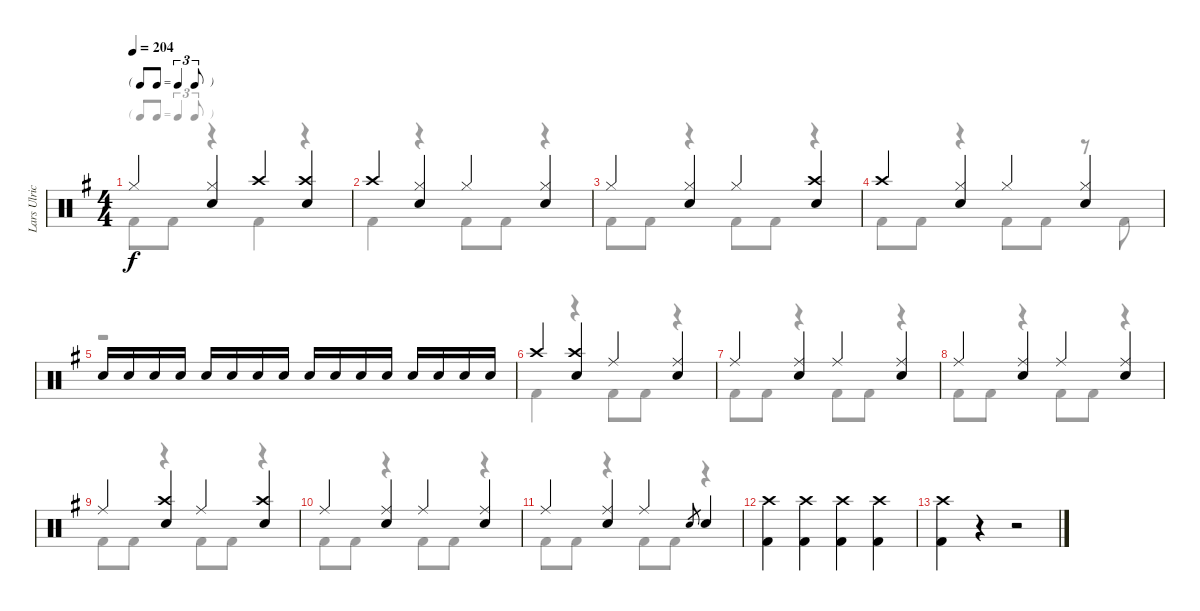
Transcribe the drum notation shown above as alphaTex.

\track ("Lars Ulrich" "Lars Ulric") {instrument percussion}
\staff {score}
\articulation defaults
\voice
\ts (4 4)
\tf triplet8th
\tempo 204
\clef neutral
\ks eminor "Hi-Hat (closed)".4{dy f}
("Hi-Hat (closed)" "Snare (hit) 2").4 "Crash high (hit)".4 ("Crash high (hit)" "Snare (hit) 2").4 |
"Crash high (hit)".4 ("Hi-Hat (closed)" "Snare (hit) 2").4 "Hi-Hat (closed)".4 ("Hi-Hat (closed)" "Snare (hit) 2").4 |
"Hi-Hat (closed)".4 ("Hi-Hat (closed)" "Snare (hit) 2").4 "Hi-Hat (closed)".4 ("Crash high (hit)" "Snare (hit) 2").4 |
"Crash high (hit)".4 ("Hi-Hat (closed)" "Snare (hit) 2").4 "Hi-Hat (closed)".4 ("Hi-Hat (closed)" "Snare (hit) 2").4 |
"Snare (hit) 2".16 "Snare (hit) 2".16 "Snare (hit) 2".16 "Snare (hit) 2".16 "Snare (hit) 2".16 "Snare (hit) 2".16 "Snare (hit) 2".16 "Snare (hit) 2".16 "Snare (hit) 2".16 "Snare (hit) 2".16 "Snare (hit) 2".16 "Snare (hit) 2".16 "Snare (hit) 2".16 "Snare (hit) 2".16 "Snare (hit) 2".16 "Snare (hit) 2".16 |
"Crash high (hit)".4 ("Crash high (hit)" "Snare (hit) 2").4 "Ride (middle)".4 ("Ride (middle)" "Snare (hit) 2").4 |
"Ride (middle)".4 ("Ride (middle)" "Snare (hit) 2").4 "Ride (middle)".4 ("Ride (middle)" "Snare (hit) 2").4 |
"Ride (middle)".4 ("Ride (middle)" "Snare (hit) 2").4 "Ride (middle)".4 ("Ride (middle)" "Snare (hit) 2").4 |
"Ride (middle)".4 ("Crash high (hit)" "Snare (hit) 2").4 "Ride (middle)".4 ("Crash high (hit)" "Snare (hit) 2").4 |
"Ride (middle)".4 ("Ride (middle)" "Snare (hit) 2").4 "Ride (middle)".4 ("Ride (middle)" "Snare (hit) 2").4 |
"Ride (middle)".4 ("Ride (middle)" "Snare (hit) 2").4 "Ride (middle)".4 "Snare (hit) 2"{h}.8{gr} "Snare (hit) 2".4 |
("Crash high (hit)" "Kick (hit) 2").4 ("Crash high (hit)" "Kick (hit) 2").4 ("Crash high (hit)" "Kick (hit) 2").4 ("Crash high (hit)" "Kick (hit) 2").4 |
("Crash high (hit)" "Kick (hit) 2").4 r.4 r.2
\voice
\clef neutral
\ottava regular
\simile none
\ks eminor "Kick (hit) 2".8{dy f} "Kick (hit) 2".8
r.4 "Kick (hit) 2".4 r.4 |
"Kick (hit) 2".4 r.4 "Kick (hit) 2".8 "Kick (hit) 2".8 r.4 |
"Kick (hit) 2".8 "Kick (hit) 2".8 r.4 "Kick (hit) 2".8 "Kick (hit) 2".8 r.4 |
"Kick (hit) 2".8 "Kick (hit) 2".8 r.4 "Kick (hit) 2".8 "Kick (hit) 2".8 r.8 "Kick (hit) 2".8 |
r.1 |
"Kick (hit) 2".4 r.4 "Kick (hit) 2".8 "Kick (hit) 2".8 r.4 |
"Kick (hit) 2".8 "Kick (hit) 2".8 r.4 "Kick (hit) 2".8 "Kick (hit) 2".8 r.4 |
"Kick (hit) 2".8 "Kick (hit) 2".8 r.4 "Kick (hit) 2".8 "Kick (hit) 2".8 r.4 |
"Kick (hit) 2".8 "Kick (hit) 2".8 r.4 "Kick (hit) 2".8 "Kick (hit) 2".8 r.4 |
"Kick (hit) 2".8 "Kick (hit) 2".8 r.4 "Kick (hit) 2".8 "Kick (hit) 2".8 r.4 |
"Kick (hit) 2".8 "Kick (hit) 2".8 r.4 "Kick (hit) 2".8 "Kick (hit) 2".8 r.4 |
|
